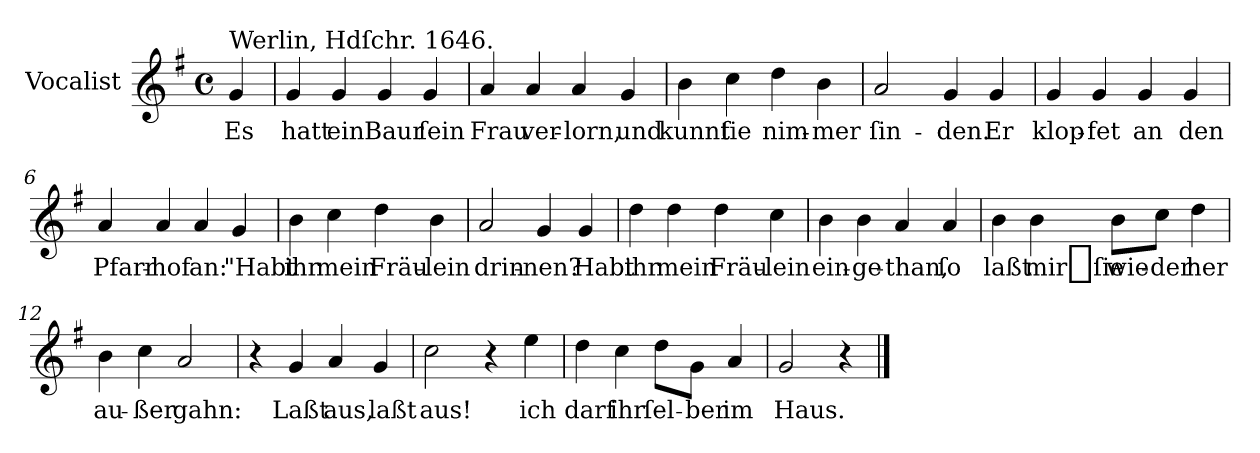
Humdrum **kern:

**kern	**text
*part1	*part1
*staff1	*staff1
*I"Vocalist	*
*k[f#]	*
*G:	*
*M4/4	*
*met(c)	*
=	=
!LO:TX:a:t=Werlin, Hdſchr. 1646.	!
4g	Es
=1	=1
4g	hatt
4g	ein
4g	Baur
4g	ſein
=2	=2
4a	Frau
4a	ver-
4a	-lorn,
4g	und
=3	=3
4b	kunnt
4cc	ſie
4dd	nim-
4b	-mer
=4	=4
2a	ſin-
4g	-den.
4g	Er
=5	=5
4g	klop-
4g	-fet
4g	an
4g	den
=6	=6
4a	Pfarr-
4a	-hof
4a	an:
4g	"Habt
=7	=7
4b	ihr
4cc	mein
4dd	Fräu-
4b	-lein
=8	=8
2a	drin-
4g	-nen?
4g	Habt
=9	=9
4dd	ihr
4dd	mein
4dd	Fräu-
4cc	-lein
=10	=10
4b	ein-
4b	-ge-
4a	-than,
4a	ſo
=11	=11
4b	laßt
4b	mir_ſie
8bL	wie-
8ccJ	-der
4dd	her
=12	=12
4b	au-
4cc	-ßer
2a	gahn:
=13	=13
4r	.
4g	Laßt
4a	aus,
4g	laßt
=14	=14
2cc	aus!
4r	.
4ee	ich
=15	=15
4dd	darf
4cc	ihr
8ddL	ſel-
8gJ	-ber
4a	im
=16	=16
2g	Haus.
4r	.
==	==
*-	*-
